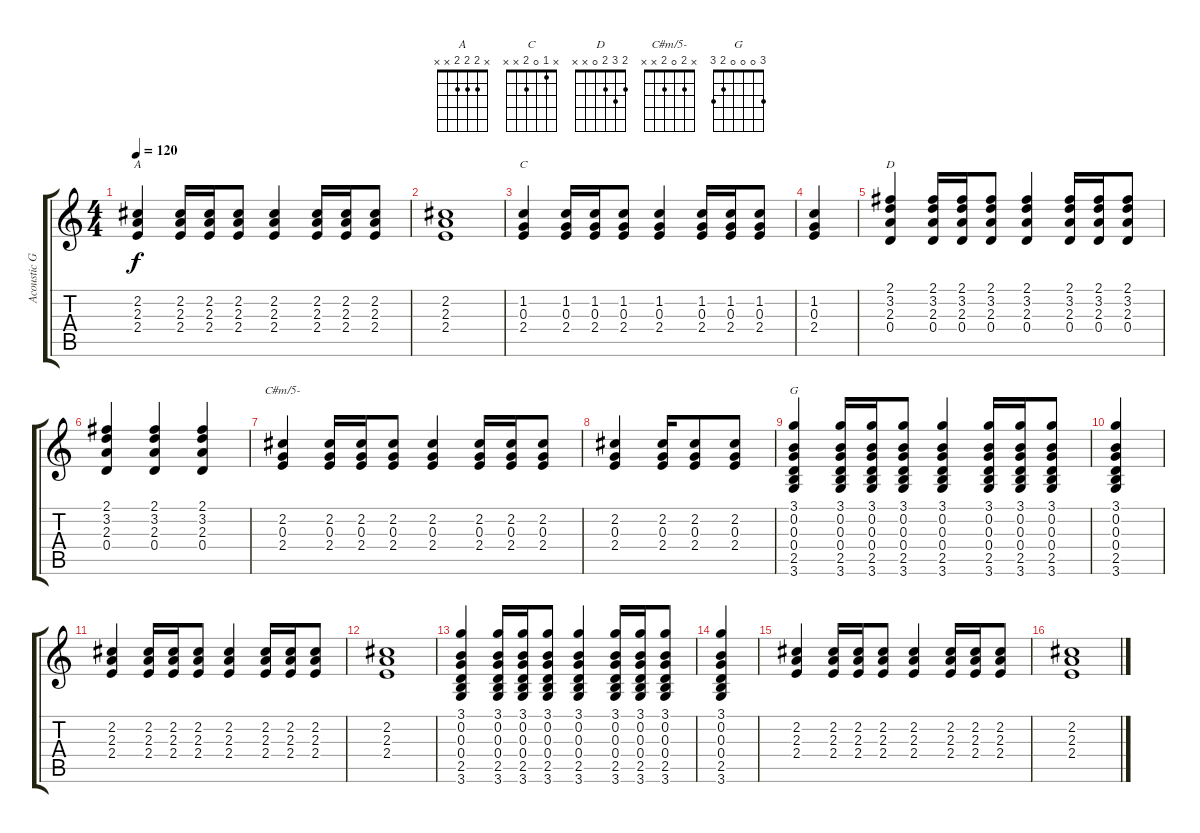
\track ("Acoustic Guitar" "Acoustic G") {instrument acousticguitarsteel}
\staff {score tabs}
\tuning (E4 B3 G3 D3 A2 E2) {hide}
\chord ("A" x 2 2 2 x x)
\chord ("C" x 1 0 2 x x)
\chord ("D" 2 3 2 0 x x)
\chord ("C#m/5-" x 2 0 2 x x)
\chord ("G" 3 0 0 0 2 3)
\ts (4 4)
\tempo 120
\clef g2
\ks c
(2.2 2.3 2.4).4{ch "A" dy f instrument acousticguitarsteel} (2.2 2.3 2.4).16 (2.2 2.3 2.4).16 (2.2 2.3 2.4).8 (2.2 2.3 2.4).4 (2.2 2.3 2.4).16 (2.2 2.3 2.4).16 (2.2 2.3 2.4).8 |
(2.2 2.3 2.4).1 |
(1.2 0.3 2.4).4{ch "C"} (1.2 0.3 2.4).16 (1.2 0.3 2.4).16 (1.2 0.3 2.4).8 (1.2 0.3 2.4).4 (1.2 0.3 2.4).16 (1.2 0.3 2.4).16 (1.2 0.3 2.4).8 |
(1.2 0.3 2.4).4 |
(2.1 3.2 2.3 0.4).4{ch "D"} (2.1 3.2 2.3 0.4).16 (2.1 3.2 2.3 0.4).16 (2.1 3.2 2.3 0.4).8 (2.1 3.2 2.3 0.4).4 (2.1 3.2 2.3 0.4).16 (2.1 3.2 2.3 0.4).16 (2.1 3.2 2.3 0.4).8 |
(2.1 3.2 2.3 0.4).4 (2.1 3.2 2.3 0.4).4 (2.1 3.2 2.3 0.4).4 |
(2.2 0.3 2.4).4{ch "C#m/5-"} (2.2 0.3 2.4).16 (2.2 0.3 2.4).16 (2.2 0.3 2.4).8 (2.2 0.3 2.4).4 (2.2 0.3 2.4).16 (2.2 0.3 2.4).16 (2.2 0.3 2.4).8 |
(2.2 0.3 2.4).4 (2.2 0.3 2.4).16 (2.2 0.3 2.4).8 (2.2 0.3 2.4).8 |
(3.1 0.2 0.3 0.4 2.5 3.6).4{ch "G"} (3.1 0.2 0.3 0.4 2.5 3.6).16 (3.1 0.2 0.3 0.4 2.5 3.6).16 (3.1 0.2 0.3 0.4 2.5 3.6).8 (3.1 0.2 0.3 0.4 2.5 3.6).4 (3.1 0.2 0.3 0.4 2.5 3.6).16 (3.1 0.2 0.3 0.4 2.5 3.6).16 (3.1 0.2 0.3 0.4 2.5 3.6).8 |
(3.1 0.2 0.3 0.4 2.5 3.6).4 |
(2.2 2.3 2.4).4 (2.2 2.3 2.4).16 (2.2 2.3 2.4).16 (2.2 2.3 2.4).8 (2.2 2.3 2.4).4 (2.2 2.3 2.4).16 (2.2 2.3 2.4).16 (2.2 2.3 2.4).8 |
(2.2 2.3 2.4).1 |
(3.1 0.2 0.3 0.4 2.5 3.6).4 (3.1 0.2 0.3 0.4 2.5 3.6).16 (3.1 0.2 0.3 0.4 2.5 3.6).16 (3.1 0.2 0.3 0.4 2.5 3.6).8 (3.1 0.2 0.3 0.4 2.5 3.6).4 (3.1 0.2 0.3 0.4 2.5 3.6).16 (3.1 0.2 0.3 0.4 2.5 3.6).16 (3.1 0.2 0.3 0.4 2.5 3.6).8 |
(3.1 0.2 0.3 0.4 2.5 3.6).4 |
(2.2 2.3 2.4).4 (2.2 2.3 2.4).16 (2.2 2.3 2.4).16 (2.2 2.3 2.4).8 (2.2 2.3 2.4).4 (2.2 2.3 2.4).16 (2.2 2.3 2.4).16 (2.2 2.3 2.4).8 |
(2.2 2.3 2.4).1
